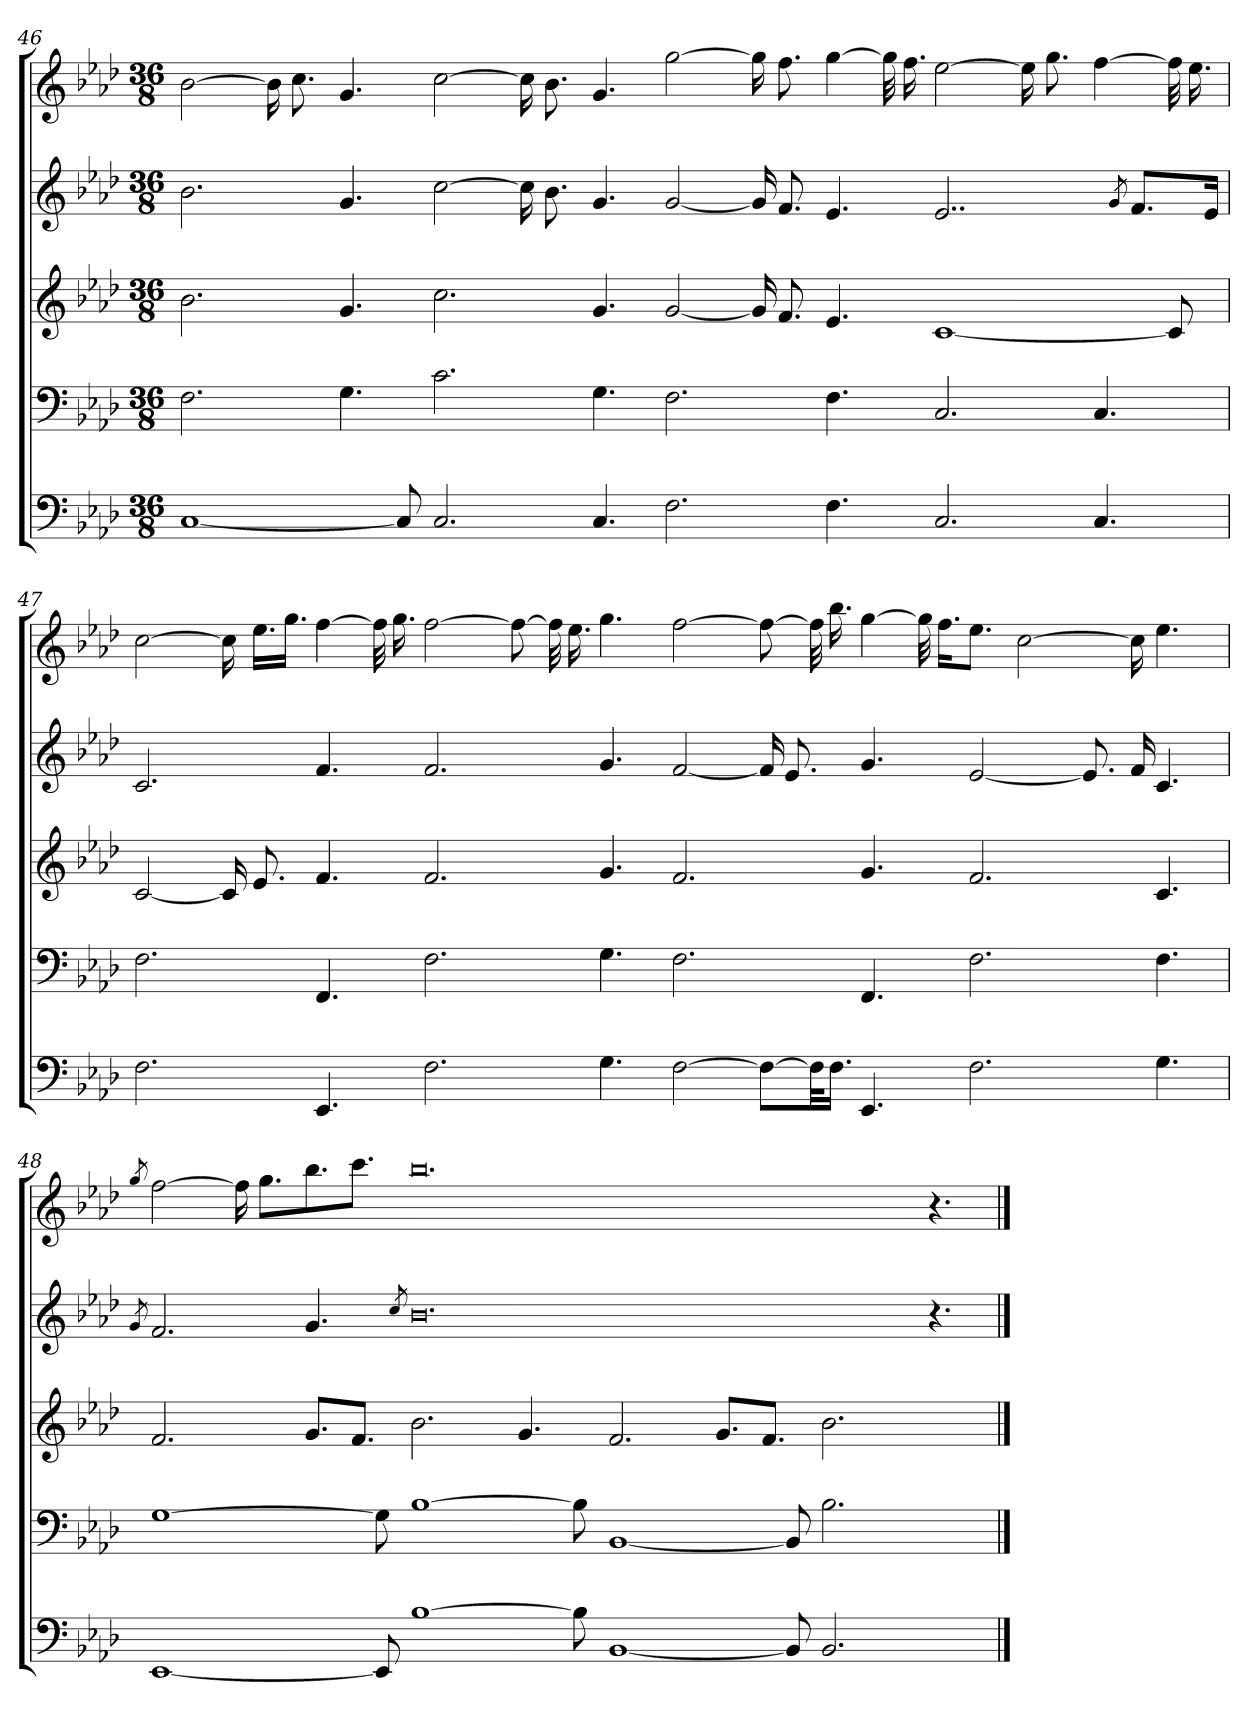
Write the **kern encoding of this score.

**kern	**kern	**kern	**kern	**kern
*part5	*part4	*part3	*part2	*part1
*staff5	*staff4	*staff3	*staff2	*staff1
*clefF4	*clefF4	*clefG2	*clefG2	*clefG2
*k[b-e-a-d-]	*k[b-e-a-d-]	*k[b-e-a-d-]	*k[b-e-a-d-]	*k[b-e-a-d-]
*M36/8	*M36/8	*M36/8	*M36/8	*M36/8
=46	=46	=46	=46	=46
[1C	2.F	2.b-	2.b-	[2b-
.	.	.	.	16b-]
.	.	.	.	8.cc
.	4.G	4.g	4.g	4.g
8C]	.	.	.	.
2.C	2.c	2.cc	[2cc	[2cc
.	.	.	16cc]	16cc]
.	.	.	8.b-	8.b-
4.C	4.G	4.g	4.g	4.g
2.F	2.F	[2g	[2g	[2gg
.	.	16g]	16g]	16gg]
.	.	8.f	8.f	8.ff
4.F	4.F	4.e-	4.e-	[4gg
.	.	.	.	32gg]
.	.	.	.	16.ff
2.C	2.C	[1c	2..e-	[2ee-
.	.	.	.	16ee-]
.	.	.	.	8.gg
4.C	4.C	.	.	[4ff
.	.	.	8qg	.
.	.	.	8.f/L	.
.	.	8c]	.	32ff]
.	.	.	.	16.ee-
.	.	.	16e-/Jk	.
=47	=47	=47	=47	=47
2.F	2.F	[2c	2.c	[2cc
.	.	16c]	.	16cc]
.	.	8.e-	.	16.ee-\LL
.	.	.	.	16.gg\JJ
4.EE-	4.FF	4.f	4.f	[4ff
.	.	.	.	32ff]
.	.	.	.	16.gg
2.F	2.F	2.f	2.f	[2ff
.	.	.	.	8ff_
.	.	.	.	32ff]
.	.	.	.	16.ee-
4.G	4.G	4.g	4.g	4.gg
[2F	2.F	2.f	[2f	[2ff
8F\L_	.	.	16f]	8ff_
.	.	.	8.e-	.
32F\KL]	.	.	.	32ff]
16.F\JJ	.	.	.	16.bb-
4.EE-	4.FF	4.g	4.g	[4gg
.	.	.	.	32gg]
.	.	.	.	16.ff\KL
2.F	2.F	2.f	[2e-	8.ee-\J
.	.	.	.	[2cc
.	.	.	8.e-]	.
.	.	.	16f	16cc]
4.G	4.F	4.c	4.c	4.ee-
=48	=48	=48	=48	=48
.	.	.	8qg	8qgg
[1EE-	[1G	2.f	2.f	[2ff
.	.	.	.	16ff]
.	.	.	.	8.gg\L
.	.	8.g/L	4.g	8.bb-\
.	.	8.f/J	.	8.ccc\J
8EE-]	8G]	.	.	.
.	.	.	8qcc	.
[1B-	[1B-	2.b-	0.b-	0.bb-
.	.	4.g	.	.
8B-]	8B-]	.	.	.
[1BB-	[1BB-	2.f	.	.
.	.	8.g/L	.	.
.	.	8.f/J	.	.
8BB-]	8BB-]	.	.	.
2.BB-	2.B-	2.b-	.	.
4.ryy	4.ryy	4.ryy	4.r	4.r
==	==	==	==	==
*-	*-	*-	*-	*-
